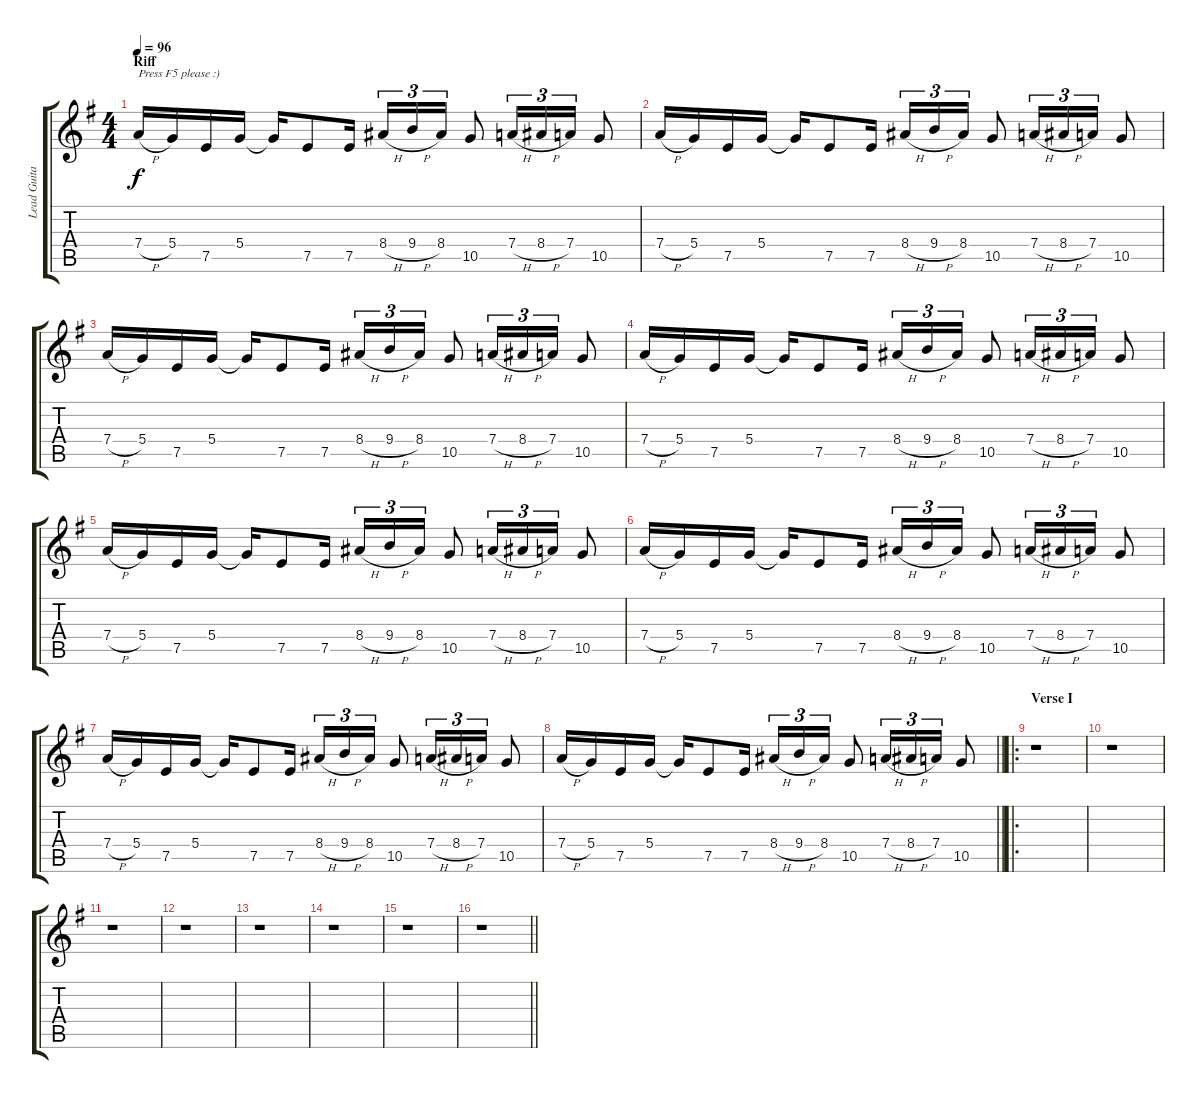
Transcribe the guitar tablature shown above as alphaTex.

\track ("Lead Guitar" "Lead Guita") {instrument overdrivenguitar}
\staff {score tabs}
\tuning (E4 B3 G3 D3 A2 D2) {hide}
\ts (4 4)
\section ("" "Riff")
\tempo 96
\clef g2
\ks eminor
7.4{h}.16{txt "Press F5 please :)" dy f instrument overdrivenguitar} 5.4.16 7.5.16 5.4.16 5.4{t}.16 7.5.8 7.5.16 8.4{h}.16{tu (3 2)} 9.4{h}.16{tu (3 2)} 8.4.16{tu (3 2)} 10.5.8 7.4{h}.16{tu (3 2)} 8.4{h}.16{tu (3 2)} 7.4.16{tu (3 2)} 10.5.8 |
7.4{h}.16 5.4.16 7.5.16 5.4.16 5.4{t}.16 7.5.8 7.5.16 8.4{h}.16{tu (3 2)} 9.4{h}.16{tu (3 2)} 8.4.16{tu (3 2)} 10.5.8 7.4{h}.16{tu (3 2)} 8.4{h}.16{tu (3 2)} 7.4.16{tu (3 2)} 10.5.8 |
7.4{h}.16 5.4.16 7.5.16 5.4.16 5.4{t}.16 7.5.8 7.5.16 8.4{h}.16{tu (3 2)} 9.4{h}.16{tu (3 2)} 8.4.16{tu (3 2)} 10.5.8 7.4{h}.16{tu (3 2)} 8.4{h}.16{tu (3 2)} 7.4.16{tu (3 2)} 10.5.8 |
7.4{h}.16 5.4.16 7.5.16 5.4.16 5.4{t}.16 7.5.8 7.5.16 8.4{h}.16{tu (3 2)} 9.4{h}.16{tu (3 2)} 8.4.16{tu (3 2)} 10.5.8 7.4{h}.16{tu (3 2)} 8.4{h}.16{tu (3 2)} 7.4.16{tu (3 2)} 10.5.8 |
7.4{h}.16 5.4.16 7.5.16 5.4.16 5.4{t}.16 7.5.8 7.5.16 8.4{h}.16{tu (3 2)} 9.4{h}.16{tu (3 2)} 8.4.16{tu (3 2)} 10.5.8 7.4{h}.16{tu (3 2)} 8.4{h}.16{tu (3 2)} 7.4.16{tu (3 2)} 10.5.8 |
7.4{h}.16 5.4.16 7.5.16 5.4.16 5.4{t}.16 7.5.8 7.5.16 8.4{h}.16{tu (3 2)} 9.4{h}.16{tu (3 2)} 8.4.16{tu (3 2)} 10.5.8 7.4{h}.16{tu (3 2)} 8.4{h}.16{tu (3 2)} 7.4.16{tu (3 2)} 10.5.8 |
7.4{h}.16 5.4.16 7.5.16 5.4.16 5.4{t}.16 7.5.8 7.5.16 8.4{h}.16{tu (3 2)} 9.4{h}.16{tu (3 2)} 8.4.16{tu (3 2)} 10.5.8 7.4{h}.16{tu (3 2)} 8.4{h}.16{tu (3 2)} 7.4.16{tu (3 2)} 10.5.8 |
\barLineRight lightlight
7.4{h}.16 5.4.16 7.5.16 5.4.16 5.4{t}.16 7.5.8 7.5.16 8.4{h}.16{tu (3 2)} 9.4{h}.16{tu (3 2)} 8.4.16{tu (3 2)} 10.5.8 7.4{h}.16{tu (3 2)} 8.4{h}.16{tu (3 2)} 7.4.16{tu (3 2)} 10.5.8 |
\ro
\section ("" "Verse I")
r.1 |
r.1 |
r.1 |
r.1 |
r.1 |
r.1 |
r.1 |
\barLineRight lightlight
r.1
